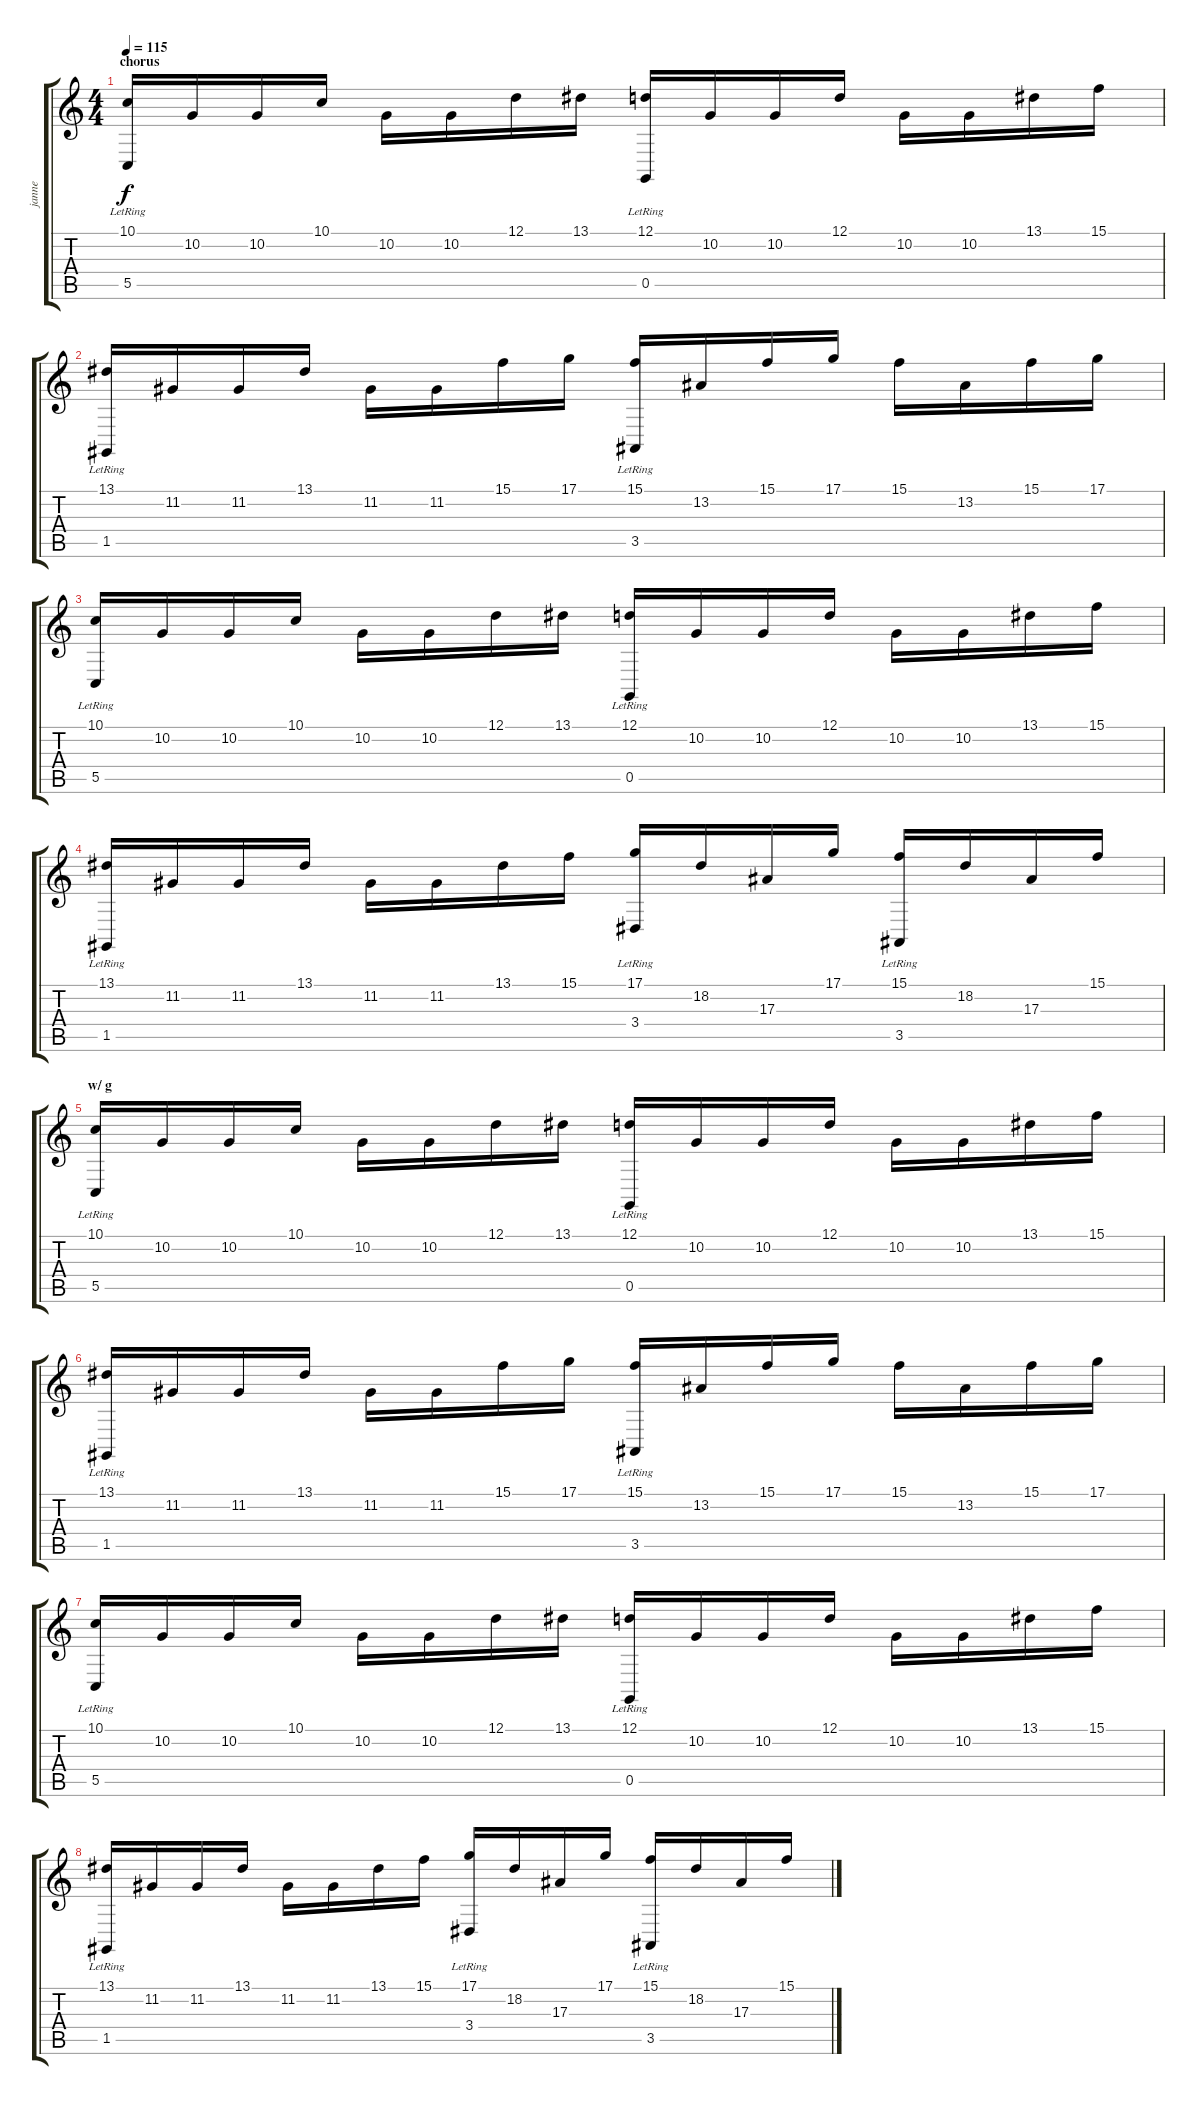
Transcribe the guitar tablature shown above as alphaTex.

\track ("janne" "janne") {instrument pad1newage}
\staff {score tabs}
\tuning (D4 A3 F3 C3 G2 C2) {hide}
\ts (4 4)
\section ("" "chorus")
\tempo 115
\clef g2
\ks c
(10.1 5.5{lr}).16{dy f instrument pad1newage} 10.2.16 10.2.16 10.1.16 10.2.16 10.2.16 12.1.16 13.1.16 (12.1 0.5{lr}).16 10.2.16 10.2.16 12.1.16 10.2.16 10.2.16 13.1.16 15.1.16 |
(13.1 1.5{lr}).16{instrument pad1newage} 11.2.16 11.2.16 13.1.16 11.2.16 11.2.16 15.1.16 17.1.16 (15.1 3.5{lr}).16 13.2.16 15.1.16 17.1.16 15.1.16 13.2.16 15.1.16 17.1.16 |
(10.1 5.5{lr}).16{instrument pad1newage} 10.2.16 10.2.16 10.1.16 10.2.16 10.2.16 12.1.16 13.1.16 (12.1 0.5{lr}).16 10.2.16 10.2.16 12.1.16 10.2.16 10.2.16 13.1.16 15.1.16 |
(13.1 1.5{lr}).16{instrument pad1newage} 11.2.16 11.2.16 13.1.16 11.2.16 11.2.16 13.1.16 15.1.16 (17.1 3.4{lr}).16 18.2.16 17.3.16 17.1.16 (15.1 3.5{lr}).16 18.2.16 17.3.16 15.1.16 |
\section ("" "w/ g")
(10.1 5.5{lr}).16{instrument pad1newage} 10.2.16 10.2.16 10.1.16 10.2.16 10.2.16 12.1.16 13.1.16 (12.1 0.5{lr}).16 10.2.16 10.2.16 12.1.16 10.2.16 10.2.16 13.1.16 15.1.16 |
(13.1 1.5{lr}).16{instrument pad1newage} 11.2.16 11.2.16 13.1.16 11.2.16 11.2.16 15.1.16 17.1.16 (15.1 3.5{lr}).16 13.2.16 15.1.16 17.1.16 15.1.16 13.2.16 15.1.16 17.1.16 |
(10.1 5.5{lr}).16{instrument pad1newage} 10.2.16 10.2.16 10.1.16 10.2.16 10.2.16 12.1.16 13.1.16 (12.1 0.5{lr}).16 10.2.16 10.2.16 12.1.16 10.2.16 10.2.16 13.1.16 15.1.16 |
(13.1 1.5{lr}).16{instrument pad1newage} 11.2.16 11.2.16 13.1.16 11.2.16 11.2.16 13.1.16 15.1.16 (17.1 3.4{lr}).16 18.2.16 17.3.16 17.1.16 (15.1 3.5{lr}).16 18.2.16 17.3.16 15.1.16
